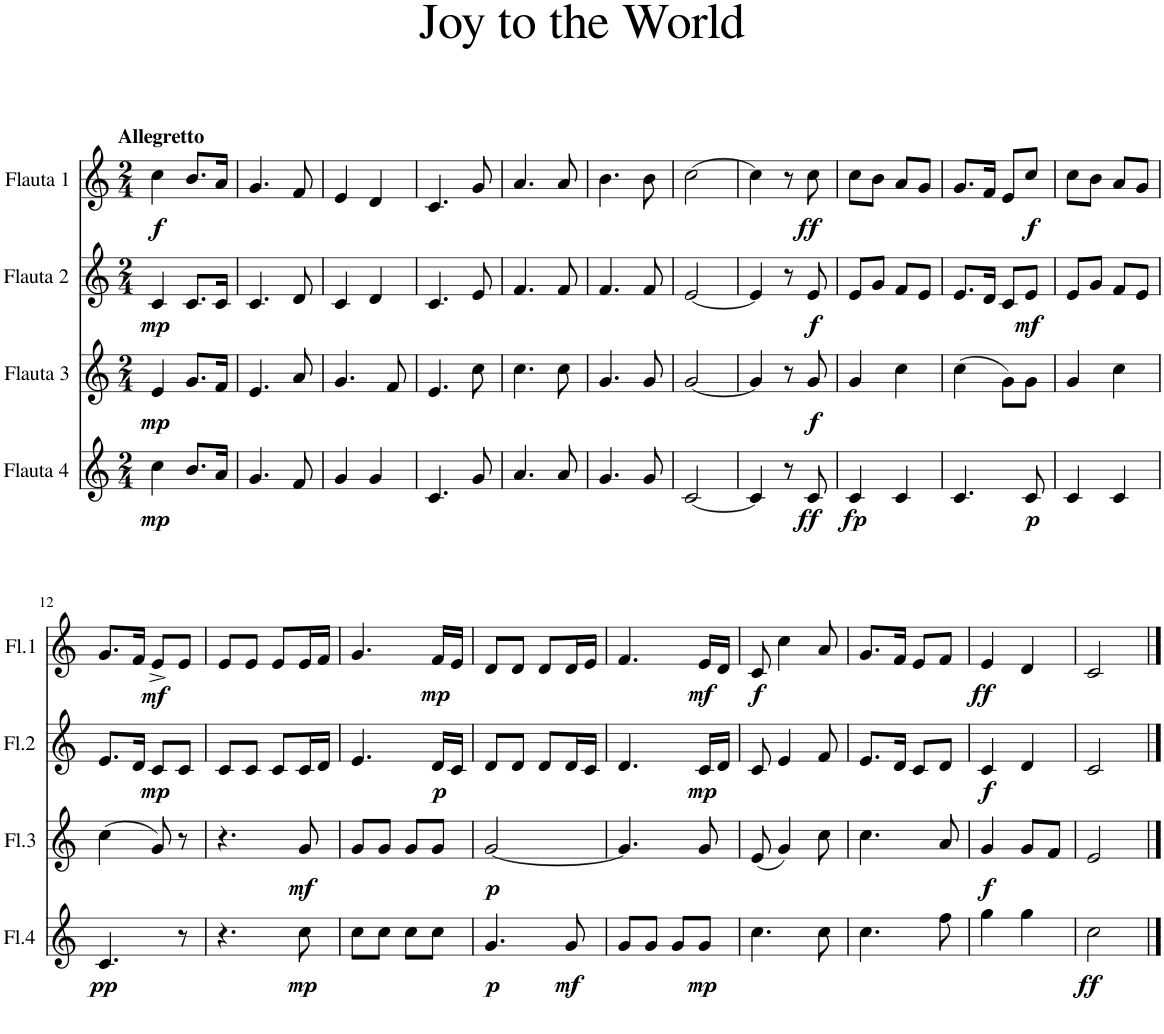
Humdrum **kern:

**kern	**dynam	**kern	**dynam	**kern	**dynam	**kern	**dynam
*part4	*part4	*part3	*part3	*part2	*part2	*part1	*part1
*staff4	*staff4	*staff3	*staff3	*staff2	*staff2	*staff1	*staff1
*I"Flauta 4	*	*I"Flauta 3	*	*I"Flauta 2	*	*I"Flauta 1	*
*I'Fl.4	*	*I'Fl.3	*	*I'Fl.2	*	*I'Fl.1	*
*clefG2	*	*clefG2	*	*clefG2	*	*clefG2	*
*k[]	*	*k[]	*	*k[]	*	*k[]	*
*M2/4	*	*M2/4	*	*M2/4	*	*M2/4	*
=1	=1	=1	=1	=1	=1	=1	=1
!	!	!	!	!	!	!LO:TX:a:B:t=Allegretto	!
!	!LO:DY:b	!	!LO:DY:b	!	!LO:DY:b	!	!LO:DY:b
4cc\	mp	4e/	mp	4c/	mp	4cc\	f
8.b/L	.	8.g/L	.	8.c/L	.	8.b/L	.
16a/Jk	.	16f/Jk	.	16c/Jk	.	16a/Jk	.
=2	=2	=2	=2	=2	=2	=2	=2
4.g/	.	4.e/	.	4.c/	.	4.g/	.
8f/	.	8a/	.	8d/	.	8f/	.
=3	=3	=3	=3	=3	=3	=3	=3
4g/	.	4.g/	.	4c/	.	4e/	.
4g/	.	.	.	4d/	.	4d/	.
.	.	8f/	.	.	.	.	.
=4	=4	=4	=4	=4	=4	=4	=4
4.c/	.	4.e/	.	4.c/	.	4.c/	.
8g/	.	8cc\	.	8e/	.	8g/	.
=5	=5	=5	=5	=5	=5	=5	=5
4.a/	.	4.cc\	.	4.f/	.	4.a/	.
8a/	.	8cc\	.	8f/	.	8a/	.
=6	=6	=6	=6	=6	=6	=6	=6
4.g/	.	4.g/	.	4.f/	.	4.b\	.
8g/	.	8g/	.	8f/	.	8b\	.
=7	=7	=7	=7	=7	=7	=7	=7
[2c/	.	[2g/	.	[2e/	.	[2cc\	.
=8	=8	=8	=8	=8	=8	=8	=8
4c/]	.	4g/]	.	4e/]	.	4cc\]	.
8r	.	8r	.	8r	.	8r	.
!	!LO:DY:b	!	!LO:DY:b	!	!LO:DY:b	!	!LO:DY:b
8c/	ff	8g/	f	8e/	f	8cc\	ff
=9	=9	=9	=9	=9	=9	=9	=9
!	!LO:DY:b	!	!	!	!	!	!
4c/	fp	4g/	.	8e/L	.	8cc\L	.
.	.	.	.	8g/J	.	8b\J	.
4c/	.	4cc\	.	8f/L	.	8a/L	.
.	.	.	.	8e/J	.	8g/J	.
=10	=10	=10	=10	=10	=10	=10	=10
4.c/	.	(4cc\	.	8.e/L	.	8.g/L	.
.	.	.	.	16d/Jk	.	16f/Jk	.
.	.	8g\L)	.	8c/L	.	8e/L	.
!	!LO:DY:b	!	!	!	!LO:DY:b	!	!LO:DY:b
8c/	p	8g\J	.	8e/J	mf	8cc/J	f
=11	=11	=11	=11	=11	=11	=11	=11
4c/	.	4g/	.	8e/L	.	8cc\L	.
.	.	.	.	8g/J	.	8b\J	.
4c/	.	4cc\	.	8f/L	.	8a/L	.
.	.	.	.	8e/J	.	8g/J	.
!!LO:LB:g=z
=12	=12	=12	=12	=12	=12	=12	=12
!	!LO:DY:b	!	!	!	!	!	!
4.c/	pp	(4cc\	.	8.e/L	.	8.g/L	.
.	.	.	.	16d/Jk	.	16f/Jk	.
!	!	!	!	!	!LO:DY:b	!	!LO:DY:b
.	.	8g/)	.	8c/L	mp	8e^/L	mf
8r	.	8r	.	8c/J	.	8e/J	.
=13	=13	=13	=13	=13	=13	=13	=13
4.r	.	4.r	.	8c/L	.	8e/L	.
.	.	.	.	8c/J	.	8e/J	.
.	.	.	.	8c/L	.	8e/L	.
!	!LO:DY:b	!	!LO:DY:b	!	!	!	!
8cc\	mp	8g/	mf	16c/L	.	16e/L	.
.	.	.	.	16d/JJ	.	16f/JJ	.
=14	=14	=14	=14	=14	=14	=14	=14
8cc\L	.	8g/L	.	4.e/	.	4.g/	.
8cc\J	.	8g/J	.	.	.	.	.
8cc\L	.	8g/L	.	.	.	.	.
!	!	!	!	!	!LO:DY:b	!	!LO:DY:b
8cc\J	.	8g/J	.	16d/LL	p	16f/LL	mp
.	.	.	.	16c/JJ	.	16e/JJ	.
=15	=15	=15	=15	=15	=15	=15	=15
!	!LO:DY:b	!	!LO:DY:b	!	!	!	!
4.g/	p	[2g/	p	8d/L	.	8d/L	.
.	.	.	.	8d/J	.	8d/J	.
.	.	.	.	8d/L	.	8d/L	.
!	!LO:DY:b	!	!	!	!	!	!
8g/	mf	.	.	16d/L	.	16d/L	.
.	.	.	.	16c/JJ	.	16e/JJ	.
=16	=16	=16	=16	=16	=16	=16	=16
8g/L	.	4.g/]	.	4.d/	.	4.f/	.
8g/J	.	.	.	.	.	.	.
8g/L	.	.	.	.	.	.	.
!	!LO:DY:b	!	!	!	!LO:DY:b	!	!LO:DY:b
8g/J	mp	8g/	.	16c/LL	mp	16e/LL	mf
.	.	.	.	16d/JJ	.	16d/JJ	.
=17	=17	=17	=17	=17	=17	=17	=17
!	!	!	!	!	!	!	!LO:DY:b
4.cc\	.	(8e/	.	8c/	.	8c/	f
.	.	4g/)	.	4e/	.	4cc\	.
8cc\	.	8cc\	.	8f/	.	8a/	.
=18	=18	=18	=18	=18	=18	=18	=18
4.cc\	.	4.cc\	.	8.e/L	.	8.g/L	.
.	.	.	.	16d/Jk	.	16f/Jk	.
.	.	.	.	8c/L	.	8e/L	.
8ff\	.	8a/	.	8d/J	.	8f/J	.
=19	=19	=19	=19	=19	=19	=19	=19
!	!	!	!LO:DY:b	!	!LO:DY:b	!	!LO:DY:b
4gg\	.	4g/	f	4c/	f	4e/	ff
4gg\	.	8g/L	.	4d/	.	4d/	.
.	.	8f/J	.	.	.	.	.
=20	=20	=20	=20	=20	=20	=20	=20
!	!LO:DY:b	!	!	!	!	!	!
2cc\	ff	2e/	.	2c/	.	2c/	.
==	==	==	==	==	==	==	==
*-	*-	*-	*-	*-	*-	*-	*-
